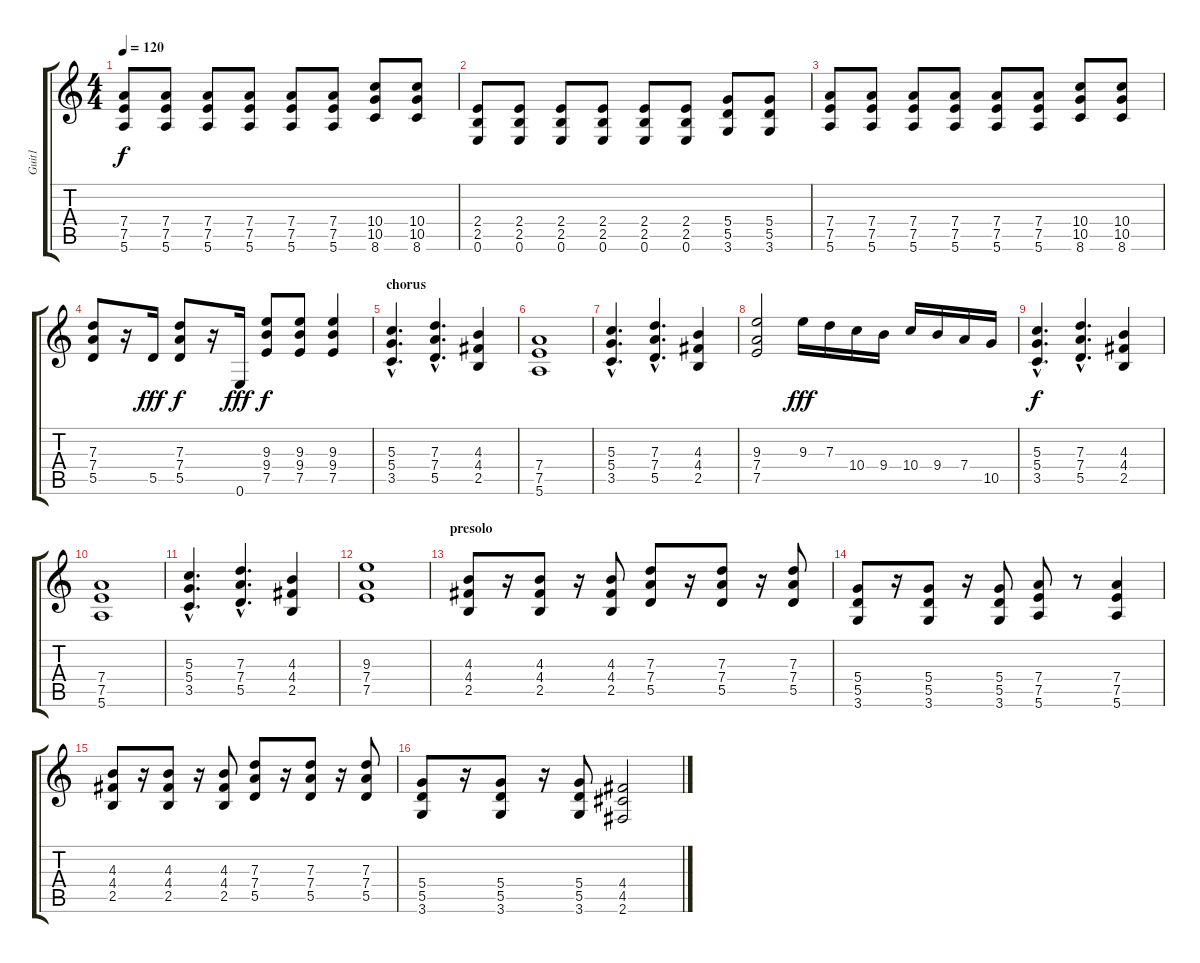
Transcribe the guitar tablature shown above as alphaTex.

\track ("Guit1" "Guit1") {instrument overdrivenguitar}
\staff {score tabs}
\tuning (E4 B3 G3 D3 A2 E2) {hide}
\ts (4 4)
\tempo 120
\clef g2
\ks c
(7.4 7.5 5.6).8{dy f} (7.4 7.5 5.6).8 (7.4 7.5 5.6).8 (7.4 7.5 5.6).8 (7.4 7.5 5.6).8 (7.4 7.5 5.6).8 (10.4 10.5 8.6).8 (10.4 10.5 8.6).8 |
(2.4 2.5 0.6).8 (2.4 2.5 0.6).8 (2.4 2.5 0.6).8 (2.4 2.5 0.6).8 (2.4 2.5 0.6).8 (2.4 2.5 0.6).8 (5.4 5.5 3.6).8 (5.4 5.5 3.6).8 |
(7.4 7.5 5.6).8 (7.4 7.5 5.6).8 (7.4 7.5 5.6).8 (7.4 7.5 5.6).8 (7.4 7.5 5.6).8 (7.4 7.5 5.6).8 (10.4 10.5 8.6).8 (10.4 10.5 8.6).8 |
(7.3 7.4 5.5).8 r.16 5.5.16{dy fff} (7.3 7.4 5.5).8{dy f} r.16 0.6.16{dy fff} (9.3 9.4 7.5).8{dy f} (9.3 9.4 7.5).8 (9.3 9.4 7.5).4 |
\section ("" "chorus")
(5.3{hac} 5.4{hac} 3.5{hac}).4{d} (7.3{hac} 7.4{hac} 5.5{hac}).4{d} (4.3 4.4 2.5).4 |
(7.4 7.5 5.6).1 |
(5.3{hac} 5.4{hac} 3.5{hac}).4{d} (7.3{hac} 7.4{hac} 5.5{hac}).4{d} (4.3 4.4 2.5).4 |
(9.3 7.4 7.5).2 9.3.16{dy fff} 7.3.16 10.4.16 9.4.16 10.4.16 9.4.16 7.4.16 10.5.16 |
(5.3{hac} 5.4{hac} 3.5{hac}).4{d dy f} (7.3{hac} 7.4{hac} 5.5{hac}).4{d} (4.3 4.4 2.5).4 |
(7.4 7.5 5.6).1 |
(5.3{hac} 5.4{hac} 3.5{hac}).4{d} (7.3{hac} 7.4{hac} 5.5{hac}).4{d} (4.3 4.4 2.5).4 |
(9.3 7.4 7.5).1 |
\section ("" "presolo")
(4.3 4.4 2.5).8 r.16 (4.3 4.4 2.5).8 r.16 (4.3 4.4 2.5).8 (7.3 7.4 5.5).8 r.16 (7.3 7.4 5.5).8 r.16 (7.3 7.4 5.5).8 |
(5.4 5.5 3.6).8 r.16 (5.4 5.5 3.6).8 r.16 (5.4 5.5 3.6).8 (7.4 7.5 5.6).8 r.8 (7.4 7.5 5.6).4 |
(4.3 4.4 2.5).8 r.16 (4.3 4.4 2.5).8 r.16 (4.3 4.4 2.5).8 (7.3 7.4 5.5).8 r.16 (7.3 7.4 5.5).8 r.16 (7.3 7.4 5.5).8 |
(5.4 5.5 3.6).8 r.16 (5.4 5.5 3.6).8 r.16 (5.4 5.5 3.6).8 (4.4 4.5 2.6).2
